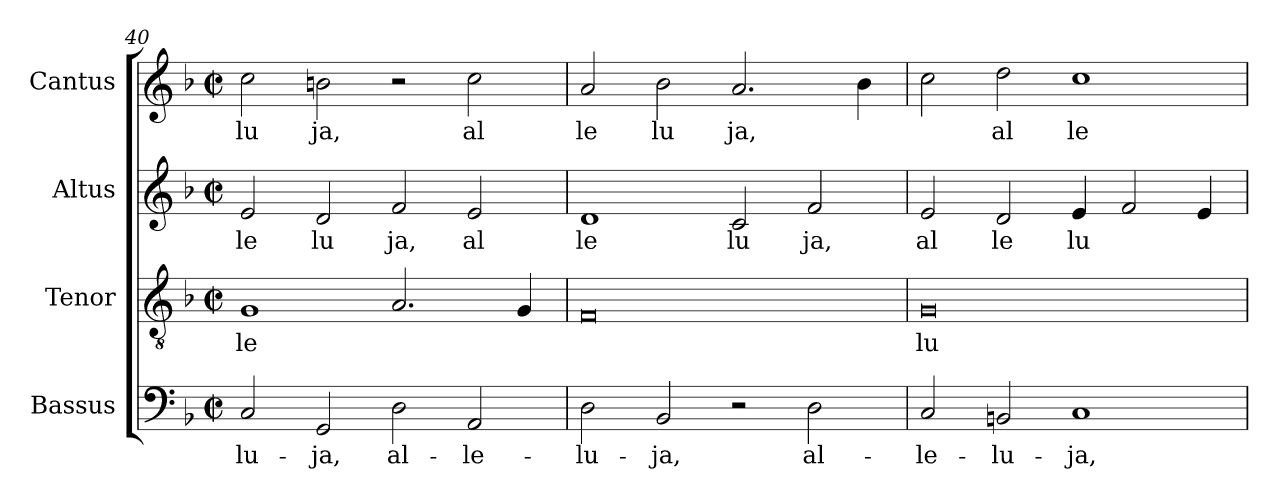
**kern	**text	**kern	**text	**kern	**text	**kern	**text
*part4	*part4	*part3	*part3	*part2	*part2	*part1	*part1
*staff4	*staff4	*staff3	*staff3	*staff2	*staff2	*staff1	*staff1
*I"Bassus	*	*I"Tenor	*	*I"Altus	*	*I"Cantus	*
*clefF4	*	*clefGv2	*	*clefG2	*	*clefG2	*
*k[b-]	*	*k[b-]	*	*k[b-]	*	*k[b-]	*
*F:	*	*F:	*	*F:	*	*F:	*
*M2/2	*	*M2/2	*	*M2/2	*	*M2/2	*
*met(c|)	*	*met(c|)	*	*met(c|)	*	*met(c|)	*
=40	=40	=40	=40	=40	=40	=40	=40
!	!LO:LY:b:cj	!	!LO:LY:b:cj	!	!LO:LY:b:cj	!	!LO:LY:b:cj
2C/	-lu-	1G	-le-	2e/	le	2cc\	lu
!	!LO:LY:b:cj	!	!	!	!LO:LY:b:cj	!	!LO:LY:b:cj
2GG/	-ja,	.	.	2d/	lu	2bn\	ja,
!	!LO:LY:b:cj	!	!LO:LY:b:cj	!	!LO:LY:b:cj	!	!
2D\	al-	2.A/	--	2f/	ja,	2r	.
!	!LO:LY:b:cj	!	!	!	!LO:LY:b:cj	!	!LO:LY:b:cj
2AA/	-le-	.	.	2e/	al	2cc\	al
!	!	!	!LO:LY:b:cj	!	!	!	!
.	.	4G/	--	.	.	.	.
=41	=41	=41	=41	=41	=41	=41	=41
!	!LO:LY:b:cj	!	!LO:LY:b:cj	!	!LO:LY:b:cj	!	!LO:LY:b:cj
2D\	-lu-	0F	--	1d	le	2a/	le
!	!LO:LY:b:cj	!	!	!	!	!	!LO:LY:b:cj
2BB-/	-ja,	.	.	.	.	2b-\	lu
!	!	!	!	!	!LO:LY:b:cj	!	!LO:LY:b:cj
2r	.	.	.	2c/	lu	2.a/	ja,
!	!LO:LY:b:cj	!	!	!	!LO:LY:b:cj	!	!
2D\	al-	.	.	2f/	ja,	.	.
!	!	!	!	!	!	!	!LO:LY:b:cj
.	.	.	.	.	.	4b-\	.
=42	=42	=42	=42	=42	=42	=42	=42
!	!LO:LY:b:cj	!	!LO:LY:b:cj	!	!LO:LY:b:cj	!	!LO:LY:b:cj
2C/	-le-	0G	-lu-	2e/	al	2cc\	.
!	!LO:LY:b:cj	!	!	!	!LO:LY:b:cj	!	!LO:LY:b:cj
2BBn/	-lu-	.	.	2d/	le	2dd\	al
!	!LO:LY:b:cj	!	!	!	!LO:LY:b:cj	!	!LO:LY:b:cj
1C	-ja,	.	.	4e/	lu	1cc	le
!	!	!	!	!	!LO:LY:b:cj	!	!
.	.	.	.	2f/	.	.	.
!	!	!	!	!	!LO:LY:b:cj	!	!
.	.	.	.	4e/	.	.	.
=	=	=	=	=	=	=	=
*-	*-	*-	*-	*-	*-	*-	*-
